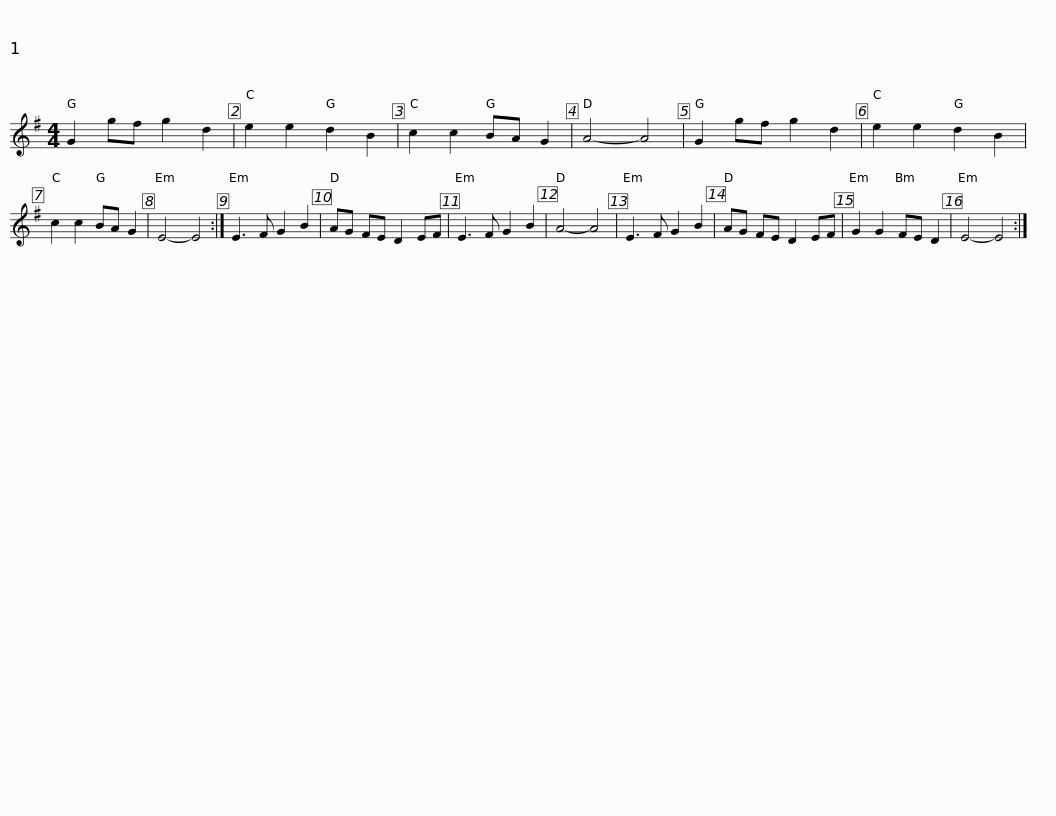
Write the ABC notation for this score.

X:1
L:1/8
M:4/4
I:linebreak $
K:G
V:1 treble
V:1
 G2 gf g2 d2 | e2 e2 d2 B2 | c2 c2 BA G2 | A4- A4 | G2 gf g2 d2 | %5
 e2 e2 d2 B2 | c2 c2 BA G2 | E4- E4 :| E3 F G2 B2 |$ AG FE D2 EF | %10
 E3 F G2 B2 | A4- A4 | E3 F G2 B2 | AG FE D2 EF | G2 G2 FE D2 | %15
 E4- E4 :| %16
